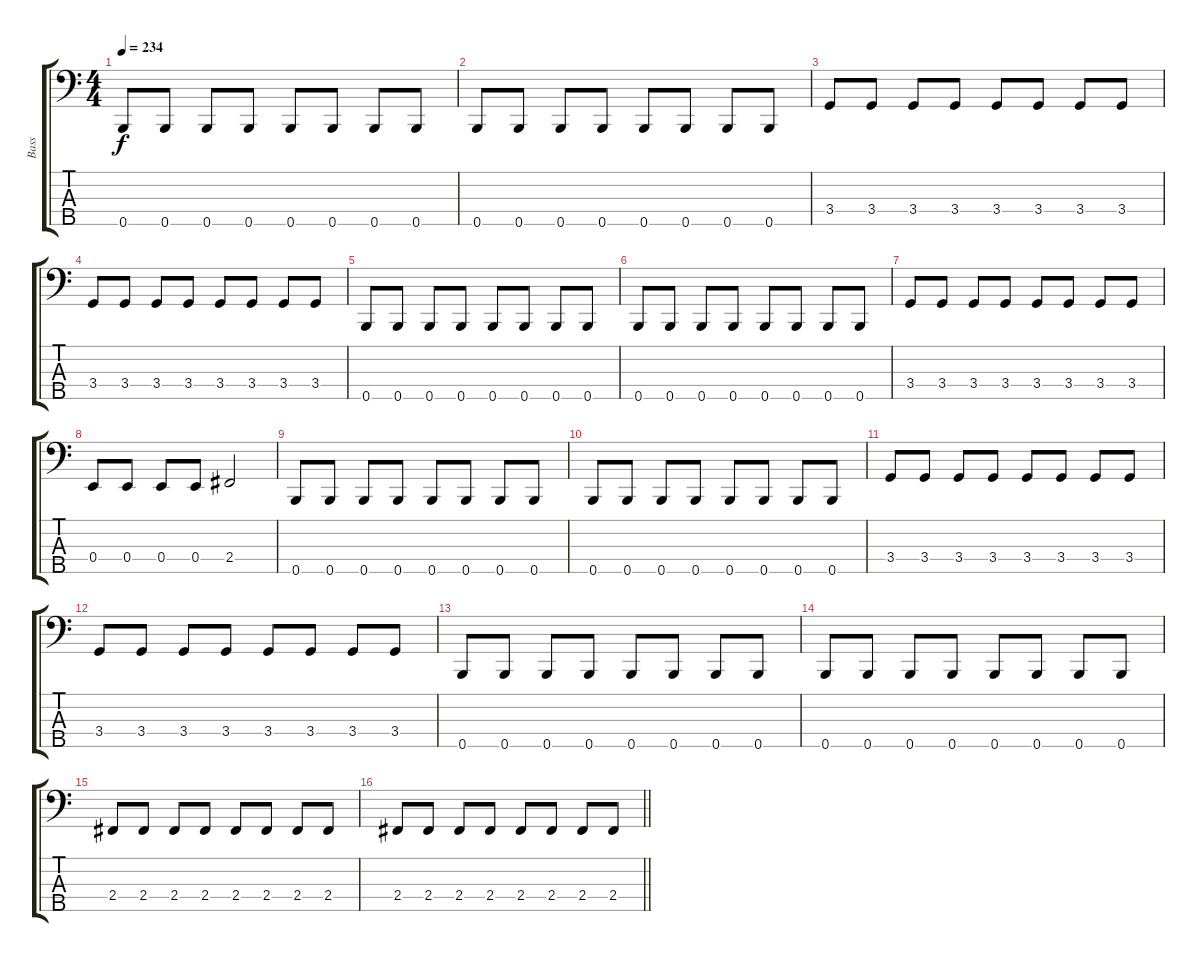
\track ("Bass" "Bass") {instrument electricbasspick}
\staff {score tabs}
\tuning (G2 D2 A1 E1 B0) {hide}
\ts (4 4)
\tempo 234
\clef f4
\ks c
0.5.8{dy f} 0.5.8 0.5.8 0.5.8 0.5.8 0.5.8 0.5.8 0.5.8 |
0.5.8 0.5.8 0.5.8 0.5.8 0.5.8 0.5.8 0.5.8 0.5.8 |
3.4.8 3.4.8 3.4.8 3.4.8 3.4.8 3.4.8 3.4.8 3.4.8 |
3.4.8 3.4.8 3.4.8 3.4.8 3.4.8 3.4.8 3.4.8 3.4.8 |
0.5.8 0.5.8 0.5.8 0.5.8 0.5.8 0.5.8 0.5.8 0.5.8 |
0.5.8 0.5.8 0.5.8 0.5.8 0.5.8 0.5.8 0.5.8 0.5.8 |
3.4.8 3.4.8 3.4.8 3.4.8 3.4.8 3.4.8 3.4.8 3.4.8 |
0.4.8 0.4.8 0.4.8 0.4.8 2.4.2 |
0.5.8 0.5.8 0.5.8 0.5.8 0.5.8 0.5.8 0.5.8 0.5.8 |
0.5.8 0.5.8 0.5.8 0.5.8 0.5.8 0.5.8 0.5.8 0.5.8 |
3.4.8 3.4.8 3.4.8 3.4.8 3.4.8 3.4.8 3.4.8 3.4.8 |
3.4.8 3.4.8 3.4.8 3.4.8 3.4.8 3.4.8 3.4.8 3.4.8 |
0.5.8 0.5.8 0.5.8 0.5.8 0.5.8 0.5.8 0.5.8 0.5.8 |
0.5.8 0.5.8 0.5.8 0.5.8 0.5.8 0.5.8 0.5.8 0.5.8 |
2.4.8 2.4.8 2.4.8 2.4.8 2.4.8 2.4.8 2.4.8 2.4.8 |
\barLineRight lightlight
2.4.8 2.4.8 2.4.8 2.4.8 2.4.8 2.4.8 2.4.8 2.4.8
